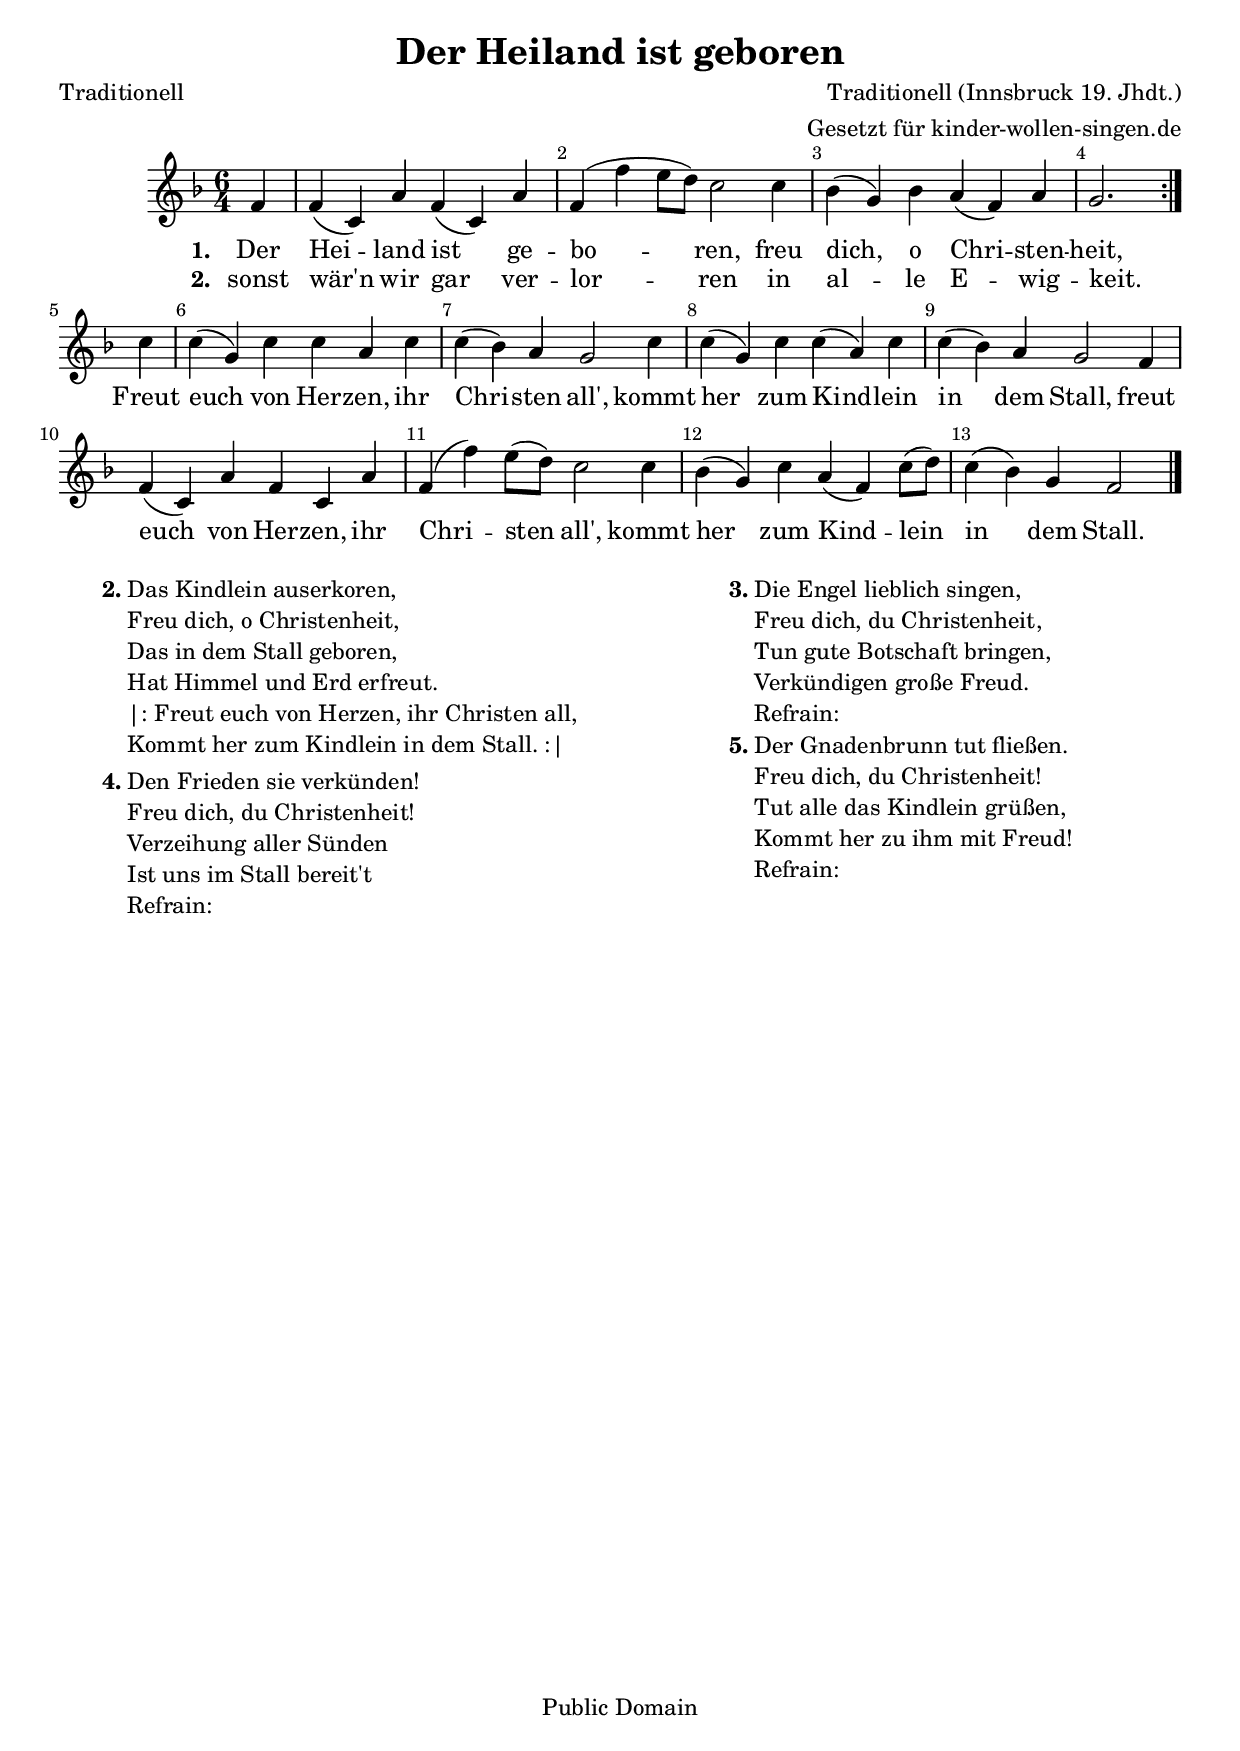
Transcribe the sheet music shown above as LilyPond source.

\version "2.24.2"
\version "2.24.2"

DHI_title = "Der Heiland ist geboren"
DHI_composer = "Traditionell (Innsbruck 19. Jhdt.)"
DHI_poet = "Traditionell"
DHI_copyright = "Public Domain"
DHI_arranger = "Gesetzt für kinder-wollen-singen.de"

DHI_AvoiceAA = \relative c'{
  \set Staff.instrumentName = #""
  \set Staff.shortInstrumentName = #""
  \clef treble
  %staffkeysig
  \key f \major
  \repeat volta 2 {
    %barkeysig:
    \key f \major
    %bartimesig:
    \time 6/4
    \partial 4
    f4     f( c) a' f( c) a'      | % 1
    f( f' e8 d) c2 c4      | % 2
    bes( g) bes a( f) a    |
    \partial 8*6
    g2.
  }   | % 3
  \break
  \partial 4
  c4      | % 3
  c( g) c c a c      | % 4
  c( bes) a g2 c4 % end of repeatactive
  | % 5
  c4( g) c c( a) c      | % 6
  c( bes) a g2 f4      | % 7
  f( c) a' f c a'      | % 8
  f( f') e8( d) c2 c4      | % 9
  bes( g) c a( f) c'8( d)      | % 10
  c4( bes) g f2 \bar "|."
}% end of last bar in partorvoice

DHI_ApartAverseA = \lyricmode { \set stanza = " 1. " Der Hei -- land ist ge -- bo -- ren, freu dich, o Chri -- sten -- heit, Freut euch von Her -- zen, ihr Chri -- sten all', kommt her zum Kind -- lein in dem Stall, freut euch von Her -- zen, ihr Chri -- sten all',  kommt her zum Kind -- lein in dem Stall. }
DHI_ApartAverseB = \lyricmode { \set stanza = " 2. " sonst wär'n wir gar ver -- lor -- ren in al -- le E -- wig -- keit. __ _ __ _ __ _ __ _ __ _ __ _ __ _ __ _ __ _ __ _ __ _ __ _ __ _ __ _ __ _ __ _ __ _ __ _ __ _ __ _ __ _ __ _ __ _ __ _ __ _ __ _ __ _ __ _ __ _ __ _ __ _ __ _ __ _ __ _ __ _ __ _ __ _ __ _ __ _ __ _ __ _ __ _ __ _ __ _ __ _ __ _ __ _ __ _ __ _ __ _ __ _ __ _ __ _ __ _ __ _ __ _ __ _ __ _ __ _ __ _ __ _ __ _ __ _ __ _ __ _ }

DHI_Score = \score {
  <<
    \context Staff = DHI_ApartA <<
      \context Voice = DHI_AvoiceAA \DHI_AvoiceAA
    >>

    \context Lyrics = DHI_ApartAverseA\lyricsto DHI_AvoiceAA  \DHI_ApartAverseA
    \context Lyrics = DHI_ApartAverseB\lyricsto DHI_AvoiceAA  \DHI_ApartAverseB

    \set Score.skipBars = ##t
    %%\set Score.melismaBusyProperties = #'()
    \override Score.BarNumber.break-visibility = #end-of-line-invisible %%every bar is numbered.!!
    %% remove previous line to get barnumbers only at beginning of system.
    #(set-accidental-style 'modern-cautionary)
    \override Score.TimeSignature.style = #'() %%makes timesigs always numerical
    %% remove previous line to get cut-time/alla breve or common time
    \set Score.pedalSustainStyle = #'mixed
    %% make spanners comprise the note it end on, so that there is no doubt that this note is included.
    \override Score.TrillSpanner.bound-details.right.padding = #-2
    \override Score.TextSpanner.bound-details.right.padding = #-1
    %% Lilypond's normal textspanners are too weak:
    \override Score.TextSpanner.dash-period = #1
    \override Score.TextSpanner.dash-fraction = #0.5
    %% lilypond chordname font, like mscore jazzfont, is both far too big and extremely ugly (olagunde@start.no):
    \override Score.ChordName.font-family = #'roman
    \override Score.ChordName.font-size = #0
    %% In my experience the normal thing in printed scores is maj7 and not the triangle. (olagunde):
    \set Score.majorSevenSymbol = \markup {maj7}
  >>

  %% Boosey and Hawkes, and Peters, have barlines spanning all staff-groups in a score,
  %% Eulenburg and Philharmonia, like Lilypond, have no barlines between staffgroups.
  %% If you want the Eulenburg/Lilypond style, comment out the following line:
  \layout {\context {\Score \consists Span_bar_engraver}}
}%% end of score-block


DHI_Strophen = \markup {
  \fill-line {
    \hspace #0.1
    \column {
      \line {
        \bold "2."
        \column {
          "Das Kindlein auserkoren,"
          "Freu dich, o Christenheit,"
          "Das in dem Stall geboren,"
          "Hat Himmel und Erd erfreut."
          "|: Freut euch von Herzen, ihr Christen all,"
          "Kommt her zum Kindlein in dem Stall. :|"

        }
      }
      \hspace #0.1
      \line {
        \bold "4."
        \column {
          "Den Frieden sie verkünden!"
          "Freu dich, du Christenheit!"
          "Verzeihung aller Sünden"
          "Ist uns im Stall bereit't"
          "Refrain:"

        }
      }
    }
    \hspace #0.1
    \column {
      \line {
        \bold "3."
        \column {
          "Die Engel lieblich singen,"
          "Freu dich, du Christenheit,"
          "Tun gute Botschaft bringen,"
          "Verkündigen große Freud."
          "Refrain:"

        }
      }
      \hspace #0.1
      \line {
        \bold "5."
        \column {
          "Der Gnadenbrunn tut fließen."
          "Freu dich, du Christenheit!"
          "Tut alle das Kindlein grüßen,"
          "Kommt her zu ihm mit Freud!"
          "Refrain:"
        }
      }
    }
    \hspace #0.1
  }
}


\header {
  title = \DHI_title
  composer = \DHI_composer
  poet = \DHI_poet
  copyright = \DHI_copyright
  arranger = \DHI_arranger
}
\DHI_Score
\DHI_Strophen